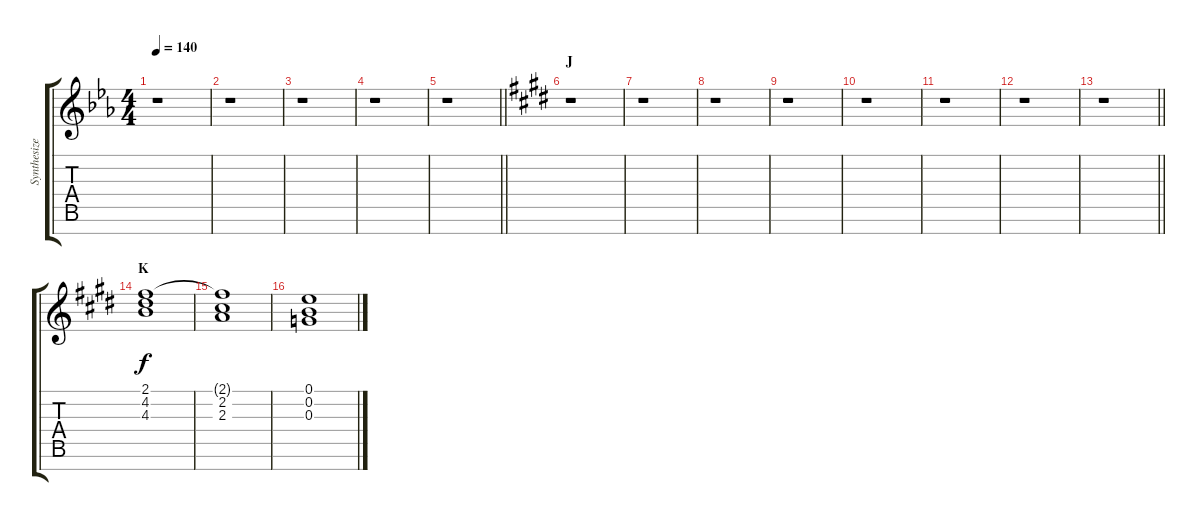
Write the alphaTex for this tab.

\track ("Synthesizer III" "Synthesize") {instrument pad2warm}
\staff {score tabs}
\tuning (E5 B4 G4 D4 A3 E3 B2) {hide}
\ts (4 4)
\tempo 140
\clef g2
\ks eb
r.1{dy f} |
r.1 |
r.1 |
r.1 |
\barLineRight lightlight
r.1 |
\section ("" "J")
\ks e
r.1 |
r.1 |
r.1 |
r.1 |
r.1 |
r.1 |
r.1 |
\barLineRight lightlight
r.1 |
\section ("" "K")
(2.1 4.2 4.3).1 |
(2.1{t} 2.2 2.3).1 |
(0.1 0.2 0.3).1
